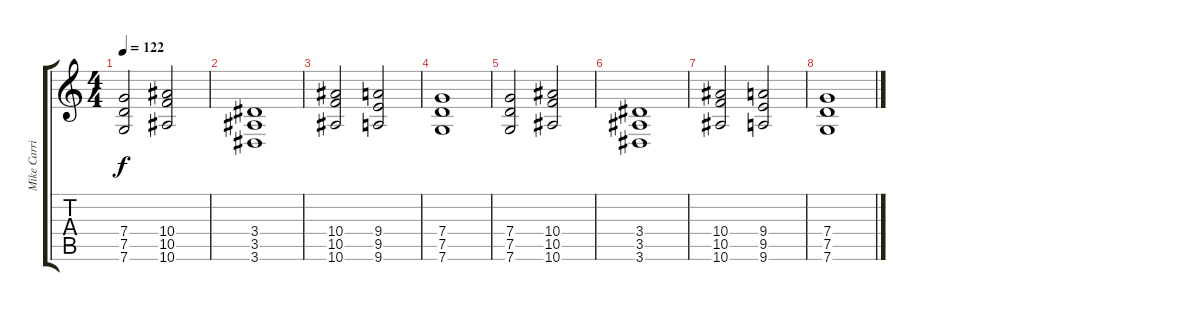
\track ("Mike Carrigan" "Mike Carri") {instrument overdrivenguitar}
\staff {score tabs}
\tuning (D4 A3 F3 C3 G2 C2) {hide}
\ts (4 4)
\tempo 122
\clef g2
\ks c
(7.4 7.5 7.6).2{dy f} (10.4 10.5 10.6).2 |
(3.4 3.5 3.6).1 |
(10.4 10.5 10.6).2 (9.4 9.5 9.6).2 |
(7.4 7.5 7.6).1 |
(7.4 7.5 7.6).2 (10.4 10.5 10.6).2 |
(3.4 3.5 3.6).1 |
(10.4 10.5 10.6).2 (9.4 9.5 9.6).2 |
(7.4 7.5 7.6).1{volume 10}
